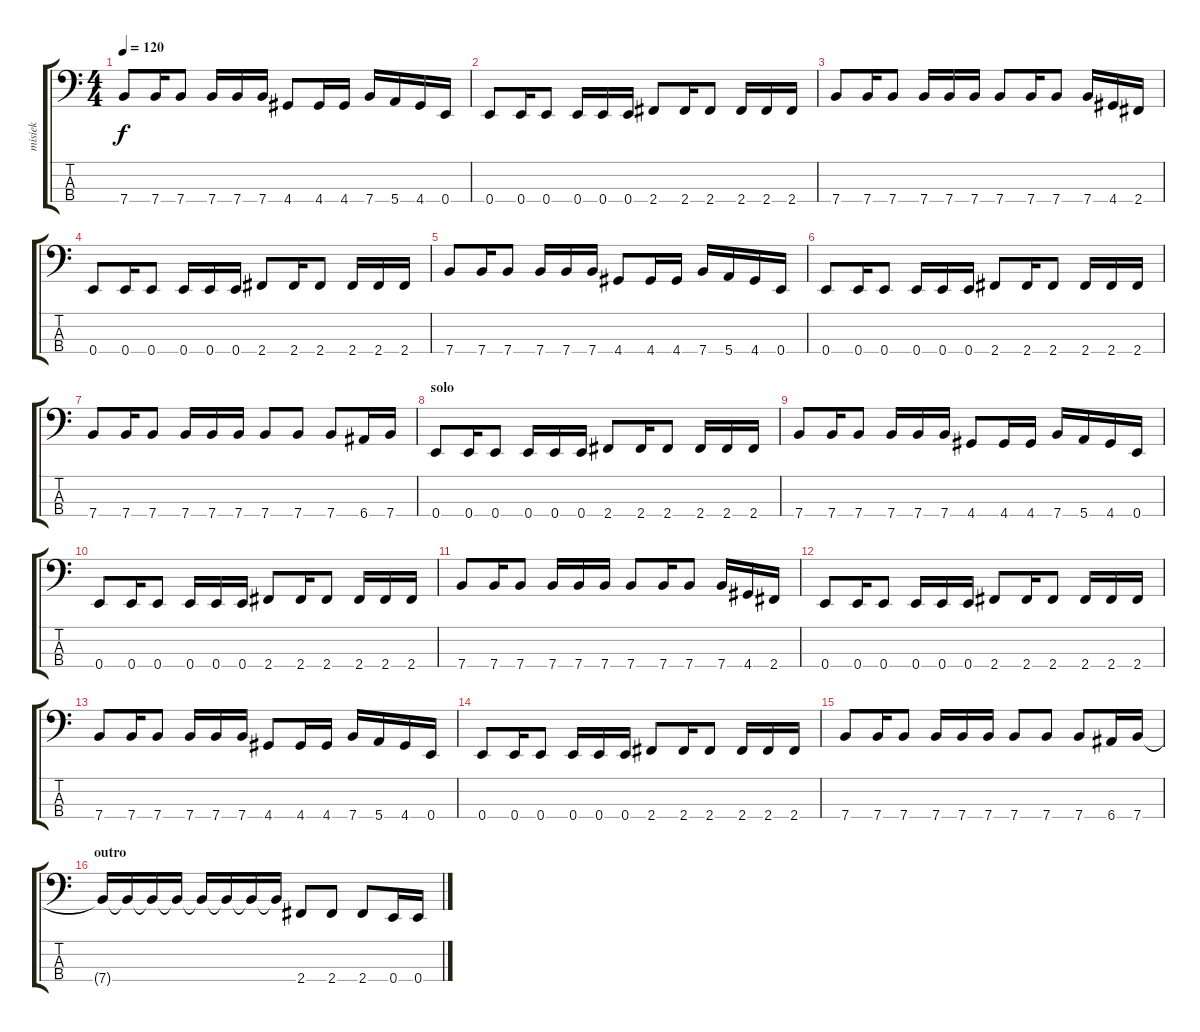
\track ("misiek" "misiek") {instrument electricbasspick}
\staff {score tabs}
\tuning (G2 D2 A1 E1) {hide}
\ts (4 4)
\tempo 120
\clef f4
\ks c
7.4.8{dy f} 7.4.16 7.4.8 7.4.16 7.4.16 7.4.16 4.4.8 4.4.16 4.4.16 7.4.16 5.4.16 4.4.16 0.4.16 |
0.4.8 0.4.16 0.4.8 0.4.16 0.4.16 0.4.16 2.4.8 2.4.16 2.4.8 2.4.16 2.4.16 2.4.16 |
7.4.8 7.4.16 7.4.8 7.4.16 7.4.16 7.4.16 7.4.8 7.4.16 7.4.8 7.4.16 4.4.16 2.4.16 |
0.4.8 0.4.16 0.4.8 0.4.16 0.4.16 0.4.16 2.4.8 2.4.16 2.4.8 2.4.16 2.4.16 2.4.16 |
7.4.8 7.4.16 7.4.8 7.4.16 7.4.16 7.4.16 4.4.8 4.4.16 4.4.16 7.4.16 5.4.16 4.4.16 0.4.16 |
0.4.8 0.4.16 0.4.8 0.4.16 0.4.16 0.4.16 2.4.8 2.4.16 2.4.8 2.4.16 2.4.16 2.4.16 |
7.4.8 7.4.16 7.4.8 7.4.16 7.4.16 7.4.16 7.4.8 7.4.8 7.4.8 6.4.16 7.4.16 |
\section ("" "solo")
0.4.8 0.4.16 0.4.8 0.4.16 0.4.16 0.4.16 2.4.8 2.4.16 2.4.8 2.4.16 2.4.16 2.4.16 |
7.4.8 7.4.16 7.4.8 7.4.16 7.4.16 7.4.16 4.4.8 4.4.16 4.4.16 7.4.16 5.4.16 4.4.16 0.4.16 |
0.4.8 0.4.16 0.4.8 0.4.16 0.4.16 0.4.16 2.4.8 2.4.16 2.4.8 2.4.16 2.4.16 2.4.16 |
7.4.8 7.4.16 7.4.8 7.4.16 7.4.16 7.4.16 7.4.8 7.4.16 7.4.8 7.4.16 4.4.16 2.4.16 |
0.4.8 0.4.16 0.4.8 0.4.16 0.4.16 0.4.16 2.4.8 2.4.16 2.4.8 2.4.16 2.4.16 2.4.16 |
7.4.8 7.4.16 7.4.8 7.4.16 7.4.16 7.4.16 4.4.8 4.4.16 4.4.16 7.4.16 5.4.16 4.4.16 0.4.16 |
0.4.8 0.4.16 0.4.8 0.4.16 0.4.16 0.4.16 2.4.8 2.4.16 2.4.8 2.4.16 2.4.16 2.4.16 |
7.4.8 7.4.16 7.4.8 7.4.16 7.4.16 7.4.16 7.4.8 7.4.8 7.4.8 6.4.16 7.4.16 |
\section ("" "outro")
7.4{t}.16 7.4{t}.16 7.4{t}.16 7.4{t}.16 7.4{t}.16 7.4{t}.16 7.4{t}.16 7.4{t}.16 2.4.8 2.4.8 2.4.8 0.4.16 0.4.16
